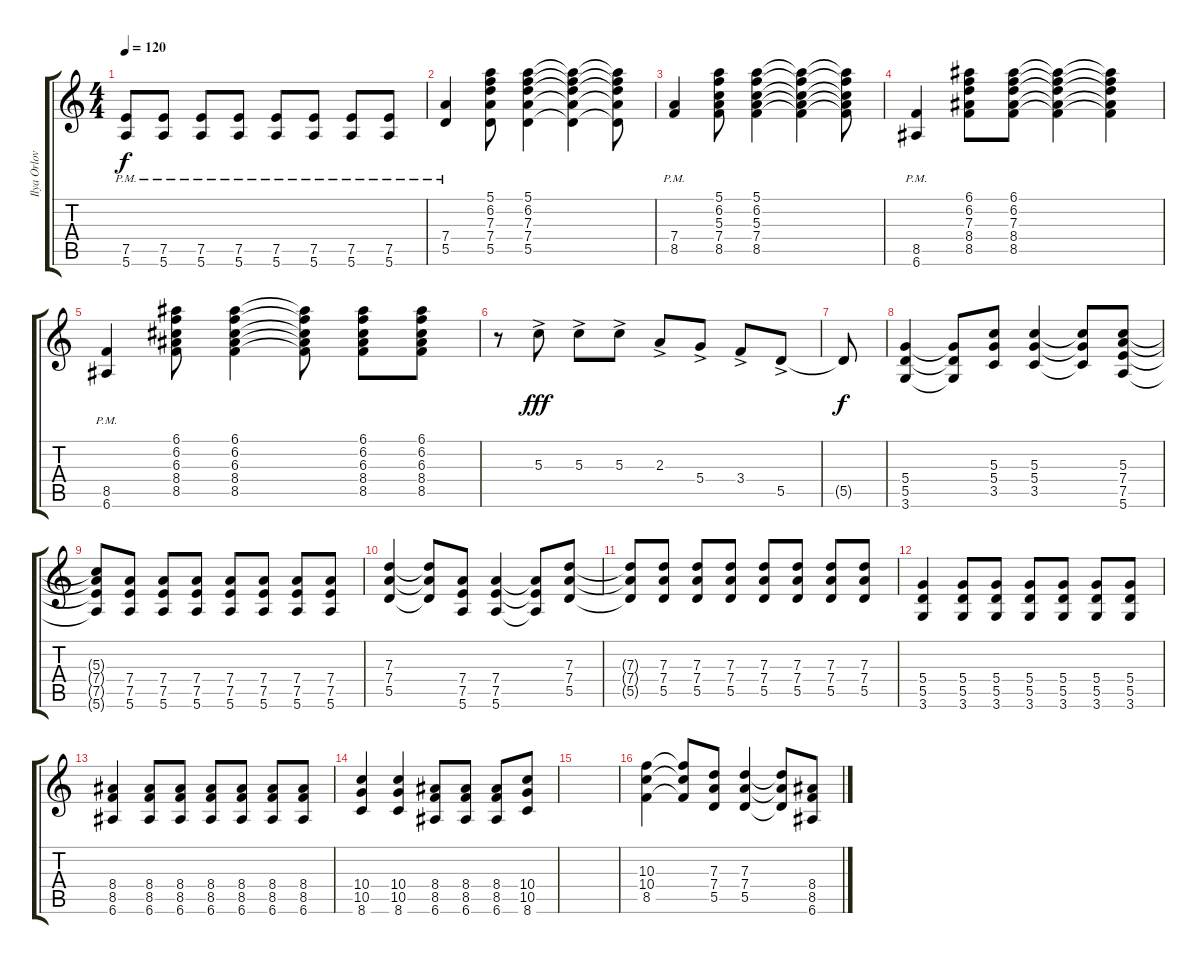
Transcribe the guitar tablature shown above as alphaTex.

\track ("Ilya Orlov" "Ilya Orlov") {instrument overdrivenguitar}
\staff {score tabs}
\tuning (E4 B3 G3 D3 A2 E2) {hide}
\ts (4 4)
\tempo 120
\clef g2
\ks c
(7.5{pm} 5.6{pm}).8{dy f} (7.5{pm} 5.6{pm}).8 (7.5{pm} 5.6{pm}).8 (7.5{pm} 5.6{pm}).8 (7.5{pm} 5.6{pm}).8 (7.5{pm} 5.6{pm}).8 (7.5{pm} 5.6{pm}).8 (7.5 5.6{pm}).8 |
(7.4{pm} 5.5{pm}).4 (5.1 6.2 7.3 7.4 5.5).8 (5.1 6.2 7.3 7.4 5.5).4 (5.1{t} 6.2{t} 7.3{t} 7.4{t} 5.5{t}).4 (5.1{t} 6.2{t} 7.3{t} 7.4{t} 5.5{t}).8 |
(7.4{pm} 8.5{pm}).4 (5.1 6.2 5.3 7.4 8.5).8 (5.1 6.2 5.3 7.4 8.5).4 (5.1{t} 6.2{t} 5.3{t} 7.4{t} 8.5{t}).4 (5.1{t} 6.2{t} 5.3{t} 7.4{t} 8.5{t}).8 |
(8.5{pm} 6.6{pm}).4 (6.1 6.2 7.3 8.4 8.5).8 (6.1 6.2 7.3 8.4 8.5).8 (6.1{t} 6.2{t} 7.3{t} 8.4{t} 8.5{t}).4 (6.1{t} 6.2{t} 7.3{t} 8.4{t} 8.5{t}).4 |
(8.5{pm} 6.6{pm}).4 (6.1 6.2 6.3 8.4 8.5).8 (6.1 6.2 6.3 8.4 8.5).4 (6.1{t} 6.2{t} 6.3{t} 8.4{t} 8.5{t}).8 (6.1 6.2 6.3 8.4 8.5).8 (6.1 6.2 6.3 8.4 8.5).8 |
r.8 5.3{ac}.8{dy fff} 5.3{ac}.8 5.3{ac}.8 2.3{ac}.8 5.4{ac}.8 3.4{ac}.8 5.5{ac}.8 |
5.5{t}.8{dy f} |
(5.4 5.5 3.6).4 (5.4{t} 5.5{t} 3.6{t}).8 (5.3 5.4 3.5).8 (5.3 5.4 3.5).4 (5.3{t} 5.4{t} 3.5{t}).8 (5.3 7.4 7.5 5.6).8 |
(5.3{t} 7.4{t} 7.5{t} 5.6{t}).8 (7.4 7.5 5.6).8 (7.4 7.5 5.6).8 (7.4 7.5 5.6).8 (7.4 7.5 5.6).8 (7.4 7.5 5.6).8 (7.4 7.5 5.6).8 (7.4 7.5 5.6).8 |
(7.3 7.4 5.5).4 (7.3{t} 7.4{t} 5.5{t}).8 (7.4 7.5 5.6).8 (7.4 7.5 5.6).4 (7.4{t} 7.5{t} 5.6{t}).8 (7.3 7.4 5.5).8 |
(7.3{t} 7.4{t} 5.5{t}).8 (7.3 7.4 5.5).8 (7.3 7.4 5.5).8 (7.3 7.4 5.5).8 (7.3 7.4 5.5).8 (7.3 7.4 5.5).8 (7.3 7.4 5.5).8 (7.3 7.4 5.5).8 |
(5.4 5.5 3.6).4 (5.4 5.5 3.6).8 (5.4 5.5 3.6).8 (5.4 5.5 3.6).8 (5.4 5.5 3.6).8 (5.4 5.5 3.6).8 (5.4 5.5 3.6).8 |
(8.4 8.5 6.6).4 (8.4 8.5 6.6).8 (8.4 8.5 6.6).8 (8.4 8.5 6.6).8 (8.4 8.5 6.6).8 (8.4 8.5 6.6).8 (8.4 8.5 6.6).8 |
(10.4 10.5 8.6).4 (10.4 10.5 8.6).4 (8.4 8.5 6.6).8 (8.4 8.5 6.6).8 (8.4 8.5 6.6).8 (10.4 10.5 8.6).8 |
|
(10.3 10.4 8.5).4 (10.3{t} 10.4{t} 8.5{t}).8 (7.3 7.4 5.5).8 (7.3 7.4 5.5).4 (7.3{t} 7.4{t} 5.5{t}).8 (8.4 8.5 6.6).8
